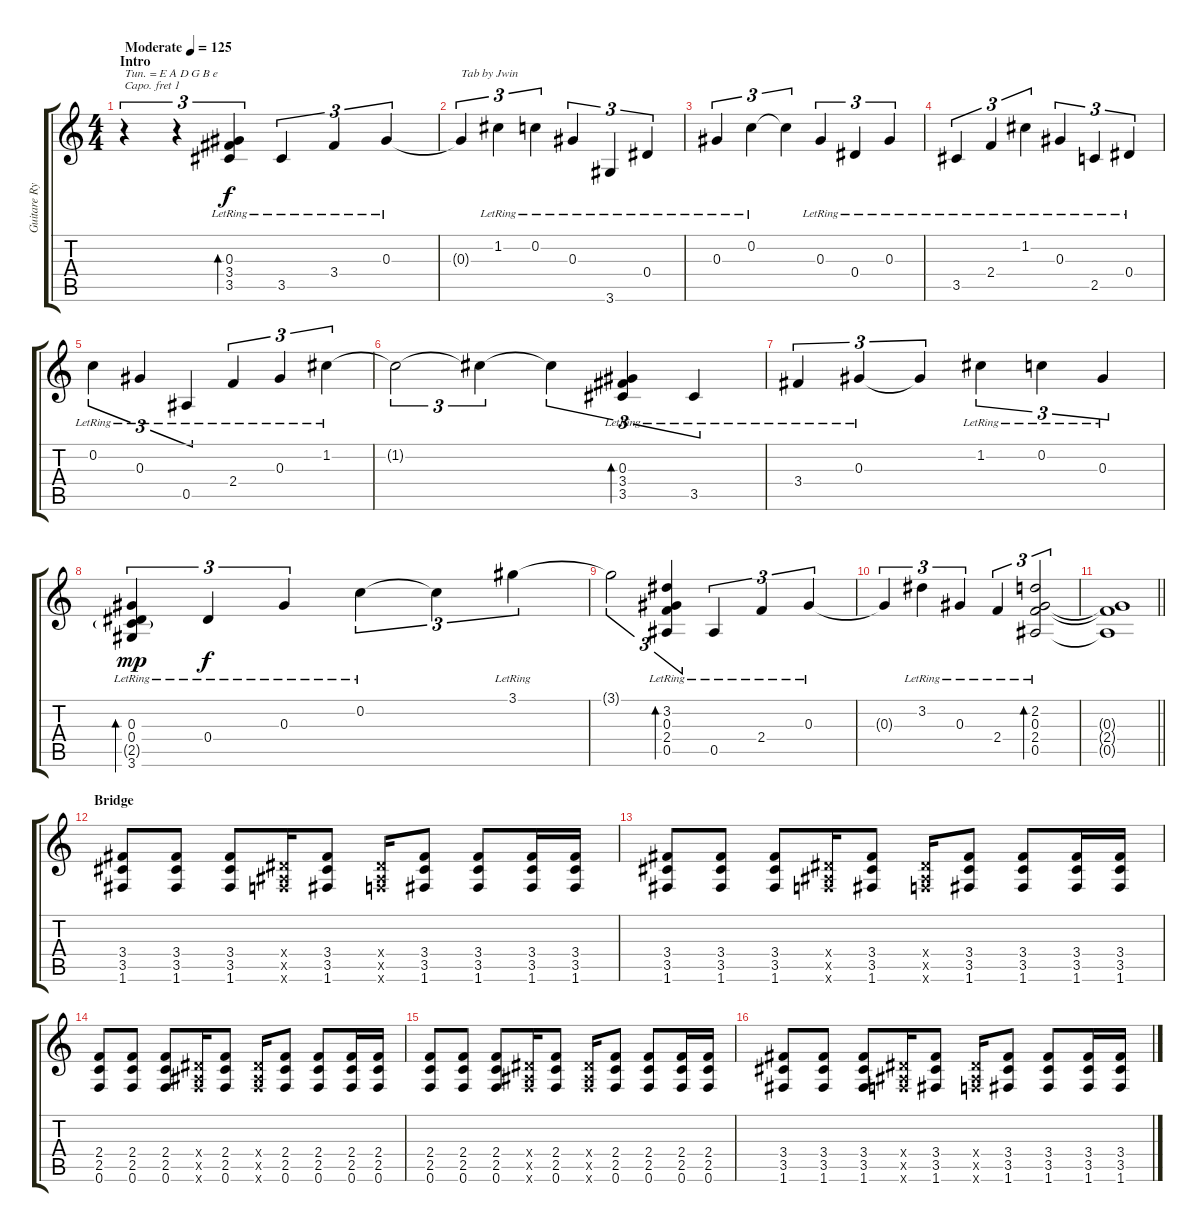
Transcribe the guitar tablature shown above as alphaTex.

\track ("Guitare Rythm" "Guitare Ry") {instrument acousticguitarnylon}
\staff {score tabs}
\capo 1
\tuning (E4 B3 G3 D3 A2 E2) {hide}
\ts (4 4)
\section ("" "Intro")
\tempo (125 "Moderate")
\clef g2
\ks c
r.4{tu (3 2) txt "Tun. = E A D G B e" dy f instrument acousticguitarnylon} r.4{tu (3 2)} (0.3{lr} 3.4{lr} 3.5{lr}).4{tu (3 2) bd 60} 3.5{lr}.4{tu (3 2)} 3.4{lr}.4{tu (3 2)} 0.3{lr}.4{tu (3 2)} |
0.3{t}.4{tu (3 2) txt "Tab by Jwin"} 1.2{lr}.4{tu (3 2)} 0.2{lr}.4{tu (3 2)} 0.3{lr}.4{tu (3 2)} 3.6{lr}.4{tu (3 2)} 0.4{lr}.4{tu (3 2)} |
0.3{lr}.4{tu (3 2)} 0.2{lr}.4{tu (3 2)} 0.2{t}.4{tu (3 2)} 0.3{lr}.4{tu (3 2)} 0.4{lr}.4{tu (3 2)} 0.3{lr}.4{tu (3 2)} |
3.5{lr}.4{tu (3 2)} 2.4{lr}.4{tu (3 2)} 1.2{lr}.4{tu (3 2)} 0.3{lr}.4{tu (3 2)} 2.5{lr}.4{tu (3 2)} 0.4{lr}.4{tu (3 2)} |
0.2{lr}.4{tu (3 2)} 0.3{lr}.4{tu (3 2)} 0.5{lr}.4{tu (3 2)} 2.4{lr}.4{tu (3 2)} 0.3{lr}.4{tu (3 2)} 1.2{lr}.4{tu (3 2)} |
1.2{t}.2{tu (3 2)} 1.2{t}.4{tu (3 2)} 1.2{t}.4{tu (3 2)} (0.3{lr} 3.4{lr} 3.5{lr}).4{tu (3 2) bd 60} 3.5{lr}.4{tu (3 2)} |
3.4{lr}.4{tu (3 2)} 0.3{lr}.4{tu (3 2)} 0.3{t}.4{tu (3 2)} 1.2{lr}.4{tu (3 2)} 0.2{lr}.4{tu (3 2)} 0.3{lr}.4{tu (3 2)} |
(0.3{lr} 0.4{lr} 2.5{g} 3.6{lr}).4{tu (3 2) bd 60 dy mp} 0.4{lr}.4{tu (3 2) dy f} 0.3{lr}.4{tu (3 2)} 0.2{lr}.4{tu (3 2)} 0.2{t}.4{tu (3 2)} 3.1{lr}.4{tu (3 2)} |
3.1{t}.2{tu (3 2)} (3.2{lr} 0.3{lr} 2.4{lr} 0.5{lr}).4{tu (3 2) bd 60} 0.5{lr}.4{tu (3 2)} 2.4{lr}.4{tu (3 2)} 0.3{lr}.4{tu (3 2)} |
0.3{t}.4{tu (3 2)} 3.2{lr}.4{tu (3 2)} 0.3{lr}.4{tu (3 2)} 2.4{lr}.4{tu (3 2)} (2.2{lr} 0.3{lr} 2.4{lr} 0.5{lr}).2{tu (3 2) bd 120} |
\barLineRight lightlight
(0.3{t} 2.4{t} 0.5{t}).1 |
\section ("" "Bridge")
(3.4 3.5 1.6).8{volume 10 instrument overdrivenguitar} (3.4 3.5 1.6).8 (3.4 3.5 1.6).8 (0.4{x} 0.5{x} 0.6{x}).16 (3.4 3.5 1.6).8 (0.4{x} 0.5{x} 0.6{x}).16 (3.4 3.5 1.6).8 (3.4 3.5 1.6).8 (3.4 3.5 1.6).16 (3.4 3.5 1.6).16 |
(3.4 3.5 1.6).8{instrument overdrivenguitar} (3.4 3.5 1.6).8 (3.4 3.5 1.6).8 (0.4{x} 0.5{x} 0.6{x}).16 (3.4 3.5 1.6).8 (0.4{x} 0.5{x} 0.6{x}).16 (3.4 3.5 1.6).8 (3.4 3.5 1.6).8 (3.4 3.5 1.6).16 (3.4 3.5 1.6).16 |
(2.4 2.5 0.6).8{instrument overdrivenguitar} (2.4 2.5 0.6).8 (2.4 2.5 0.6).8 (0.4{x} 0.5{x} 0.6{x}).16 (2.4 2.5 0.6).8 (0.4{x} 0.5{x} 0.6{x}).16 (2.4 2.5 0.6).8 (2.4 2.5 0.6).8 (2.4 2.5 0.6).16 (2.4 2.5 0.6).16 |
(2.4 2.5 0.6).8{instrument overdrivenguitar} (2.4 2.5 0.6).8 (2.4 2.5 0.6).8 (0.4{x} 0.5{x} 0.6{x}).16 (2.4 2.5 0.6).8 (0.4{x} 0.5{x} 0.6{x}).16 (2.4 2.5 0.6).8 (2.4 2.5 0.6).8 (2.4 2.5 0.6).16 (2.4 2.5 0.6).16 |
(3.4 3.5 1.6).8{instrument overdrivenguitar} (3.4 3.5 1.6).8 (3.4 3.5 1.6).8 (0.4{x} 0.5{x} 0.6{x}).16 (3.4 3.5 1.6).8 (0.4{x} 0.5{x} 0.6{x}).16 (3.4 3.5 1.6).8 (3.4 3.5 1.6).8 (3.4 3.5 1.6).16 (3.4 3.5 1.6).16
